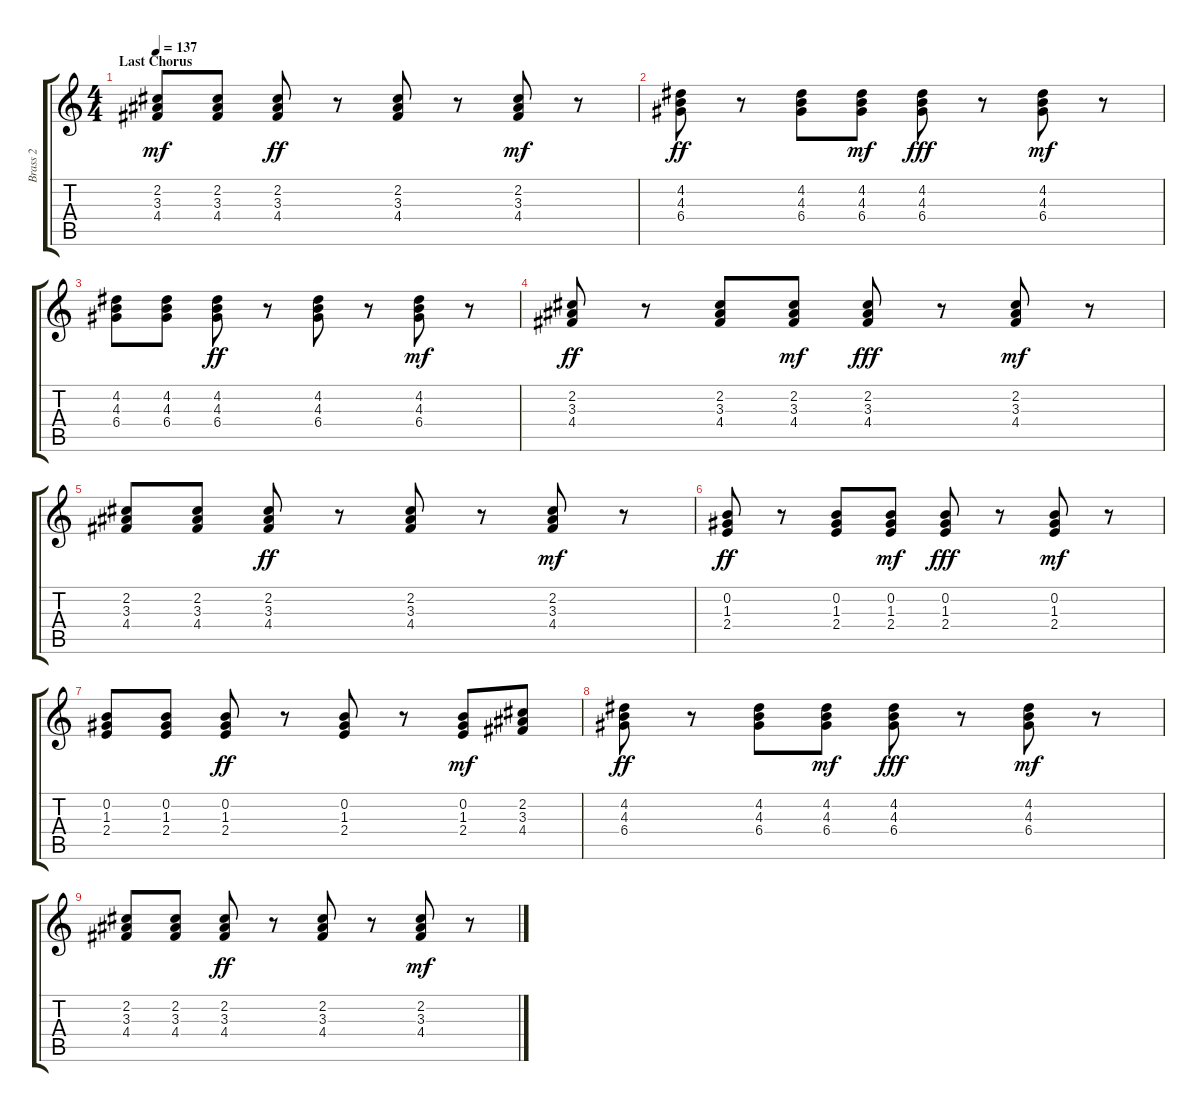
\track ("Brass 2" "Brass 2") {instrument synthbass1}
\staff {score tabs}
\tuning (E4 B3 G3 D3 A2 E2) {hide}
\ts (4 4)
\section ("" "Last Chorus")
\tempo 137
\clef g2
\ks c
(2.2 3.3 4.4).8{dy mf} (2.2 3.3 4.4).8 (2.2 3.3 4.4).8{dy ff} r.8 (2.2 3.3 4.4).8 r.8 (2.2 3.3 4.4).8{dy mf} r.8 |
(4.2 4.3 6.4).8{dy ff} r.8 (4.2 4.3 6.4).8 (4.2 4.3 6.4).8{dy mf} (4.2 4.3 6.4).8{dy fff} r.8 (4.2 4.3 6.4).8{dy mf} r.8 |
(4.2 4.3 6.4).8 (4.2 4.3 6.4).8 (4.2 4.3 6.4).8{dy ff} r.8 (4.2 4.3 6.4).8 r.8 (4.2 4.3 6.4).8{dy mf} r.8 |
(2.2 3.3 4.4).8{dy ff} r.8 (2.2 3.3 4.4).8 (2.2 3.3 4.4).8{dy mf} (2.2 3.3 4.4).8{dy fff} r.8 (2.2 3.3 4.4).8{dy mf} r.8 |
(2.2 3.3 4.4).8 (2.2 3.3 4.4).8 (2.2 3.3 4.4).8{dy ff} r.8 (2.2 3.3 4.4).8 r.8 (2.2 3.3 4.4).8{dy mf} r.8 |
(0.2 1.3 2.4).8{dy ff} r.8 (0.2 1.3 2.4).8 (0.2 1.3 2.4).8{dy mf} (0.2 1.3 2.4).8{dy fff} r.8 (0.2 1.3 2.4).8{dy mf} r.8 |
(0.2 1.3 2.4).8 (0.2 1.3 2.4).8 (0.2 1.3 2.4).8{dy ff} r.8 (0.2 1.3 2.4).8 r.8 (0.2 1.3 2.4).8{dy mf} (2.2 3.3 4.4).8 |
(4.2 4.3 6.4).8{dy ff} r.8 (4.2 4.3 6.4).8 (4.2 4.3 6.4).8{dy mf} (4.2 4.3 6.4).8{dy fff} r.8 (4.2 4.3 6.4).8{dy mf} r.8 |
(2.2 3.3 4.4).8 (2.2 3.3 4.4).8 (2.2 3.3 4.4).8{dy ff} r.8 (2.2 3.3 4.4).8 r.8 (2.2 3.3 4.4).8{dy mf} r.8
